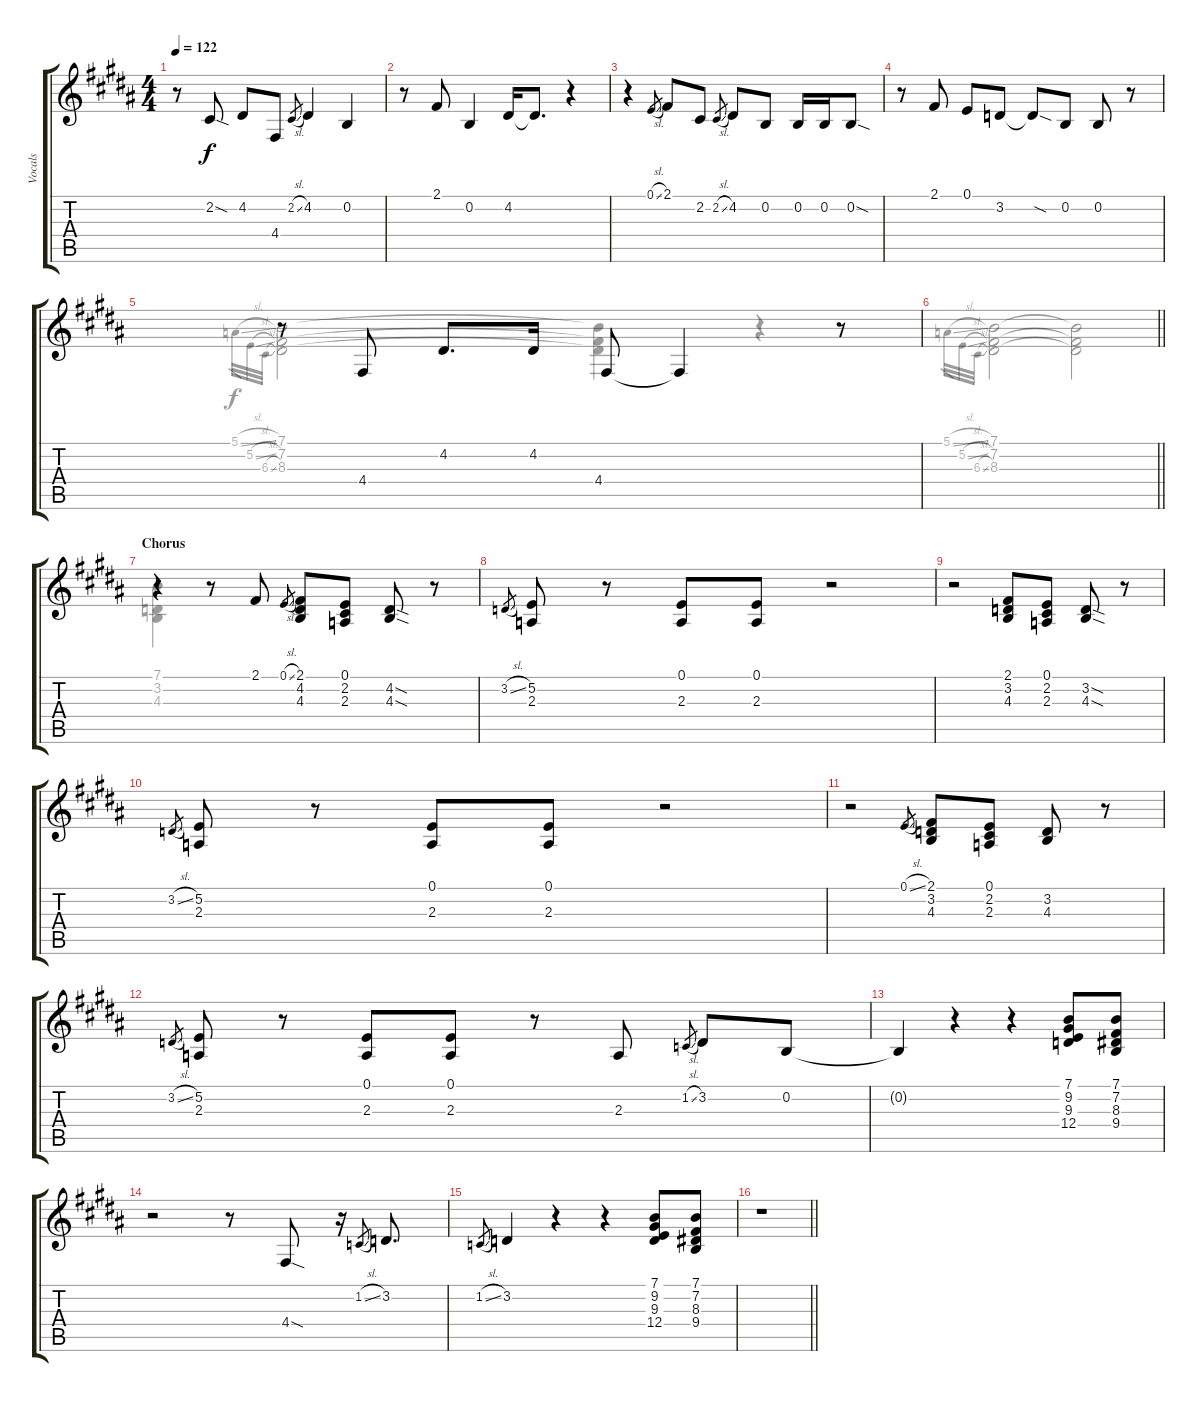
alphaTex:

\track ("Vocals" "Vocals") {instrument englishhorn}
\staff {score tabs}
\tuning (E4 B3 G3 D3 A2 E2) {hide}
\voice
\ts (4 4)
\tempo 122
\clef g2
\ks b
r.8{dy f} 2.2{sod}.8 4.2.8 4.4.8 2.2{sl}.8{gr} 4.2.4 0.2.4 |
r.8 2.1.8 0.2.4 4.2.16 4.2{t}.8{d} r.4 |
r.4 0.1{sl}.8{gr} 2.1.8 2.2.8 2.2{sl}.8{gr} 4.2.8 0.2.8 0.2.16 0.2.16 0.2{sod}.8 |
r.8 2.1.8 0.1.8 3.2.8 3.2{sod t}.8 0.2.8 0.2.8 r.8 |
r.8 4.4.8 4.2.8{d} 4.2.16 4.4.8 4.4{t}.4 r.8 |
\barLineRight lightlight
|
\section ("" "Chorus")
r.4 r.8 2.1.8 0.1{sl}.8{gr} (2.1 4.2 4.3).8 (0.1 2.2 2.3).8 (4.2{sod} 4.3{sod}).8 r.8 |
3.2{sl}.8{gr} (5.2 2.3).8 r.8 (0.1 2.3).8 (0.1 2.3).8 r.2 |
r.2 (2.1 3.2 4.3).8 (0.1 2.2 2.3).8 (3.2{sod} 4.3{sod}).8 r.8 |
3.2{sl}.8{gr} (5.2 2.3).8 r.8 (0.1 2.3).8 (0.1 2.3).8 r.2 |
r.2 0.1{sl}.8{gr} (2.1 3.2 4.3).8 (0.1 2.2 2.3).8 (3.2 4.3).8 r.8 |
3.2{sl}.8{gr} (5.2 2.3).8 r.8 (0.1 2.3).8 (0.1 2.3).8 r.8 2.3.8 1.2{sl}.8{gr} 3.2.8 0.2.8 |
0.2{t}.4 r.4 r.4 (7.1 9.2 9.3 12.4).8 (7.1 7.2 8.3 9.4).8 |
r.2 r.8 4.4{sod}.8 r.16 1.2{sl}.8{gr} 3.2.8{d} |
1.2{sl}.8{gr} 3.2.4 r.4 r.4 (7.1 9.2 9.3 12.4).8 (7.1 7.2 8.3 9.4).8 |
\barLineRight lightlight
r.1
\voice
\clef g2
\ottava regular
\simile none
\ks b
|
|
|
|
5.1{sl}.32{gr} 5.2{sl}.32{gr} 6.3{sl}.32{gr} (7.1 7.2 8.3).2 (7.1{t} 7.2{t} 8.3{t}).4 r.4 |
\barLineRight lightlight
5.1{sl}.32{gr} 5.2{sl}.32{gr} 6.3{sl}.32{gr} (7.1 7.2 8.3).2 (7.1{t} 7.2{t} 8.3{t}).2 |
(7.1 3.2 4.3).4 |
|
|
|
|
|
|
|
|
\barLineRight lightlight
